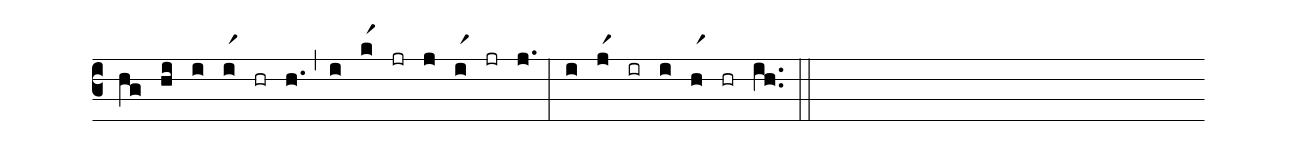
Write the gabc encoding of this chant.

%%
(c3)
(hg) (hi)
(i) (ir1) (hr) (h.) (,)
(i) (kr1) (jr) (j) (ir1) (jr) (j.) (:)
(i) (jr1) (ir) (i) (hr1) (hr) (ih..) (::)
